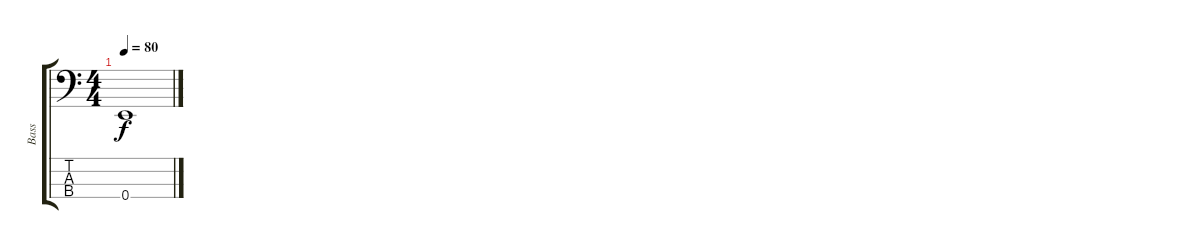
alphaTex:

\track ("Bass" "Bass") {instrument electricbasspick}
\staff {score tabs}
\tuning (G2 D2 A1 E1) {hide}
\ts (4 4)
\tempo 80
\clef f4
\ks c
0.4.1{dy f}
